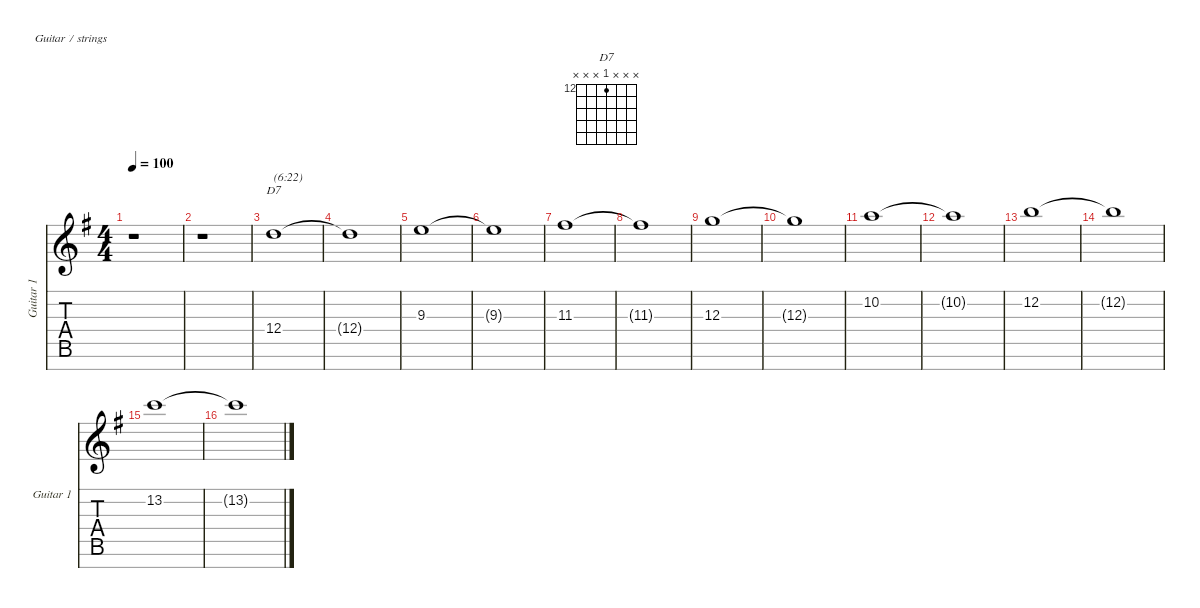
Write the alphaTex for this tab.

\defaultSystemsLayout 4
\hideDynamics
\bracketExtendMode nobrackets
\singleTrackTrackNamePolicy allsystems
\multiTrackTrackNamePolicy allsystems
\firstSystemTrackNameMode fullname
\otherSystemsTrackNameMode fullname
\otherSystemsTrackNameOrientation horizontal
\track ("Guitar 1" "od.guit.") {defaultSystemsLayout 2 instrument overdrivenguitar}
\staff {score tabs}
\tuning (E4 B3 G3 D3 A2 E2 B1)
\chord ("D7" x x x 12 x x x) {firstfret 12 showfingering false}
\ts (4 4)
\tempo 100
\clef g2
\scale
1.03916
\ks g
r.1{dy mf beam Down} |
\scale
0.960836 r.1{beam Down} |
\scale
1.03916 12.4{acc forcenatural}.1{ch "D7" txt "(6:22)" beam Down} |
\scale
0.960836 12.4{t acc forcenatural}.1{beam Down} |
\scale
1.04153 9.3{acc forcenatural}.1{beam Down} |
\scale
0.958466 9.3{t acc forcenatural}.1{beam Down} |
\scale
1.04153 11.3{acc #}.1{beam Down} |
\scale
0.958466 11.3{t acc #}.1{beam Down} |
\scale
1.04153 12.3{acc forcenatural}.1{beam Down} |
\scale
0.958466 12.3{t acc forcenatural}.1{beam Down} |
\scale
1.04153 10.2{acc forcenatural}.1{beam Down} |
\scale
0.958466 10.2{t acc forcenatural}.1{beam Down} |
\scale
1.04153 12.2{acc forcenatural}.1{beam Down} |
\scale
0.958466 12.2{t acc forcenatural}.1{beam Down} |
\scale
1.04153 13.2{acc forcenatural}.1{beam Down} |
\scale
0.958466 13.2{t acc forcenatural}.1{beam Down}
